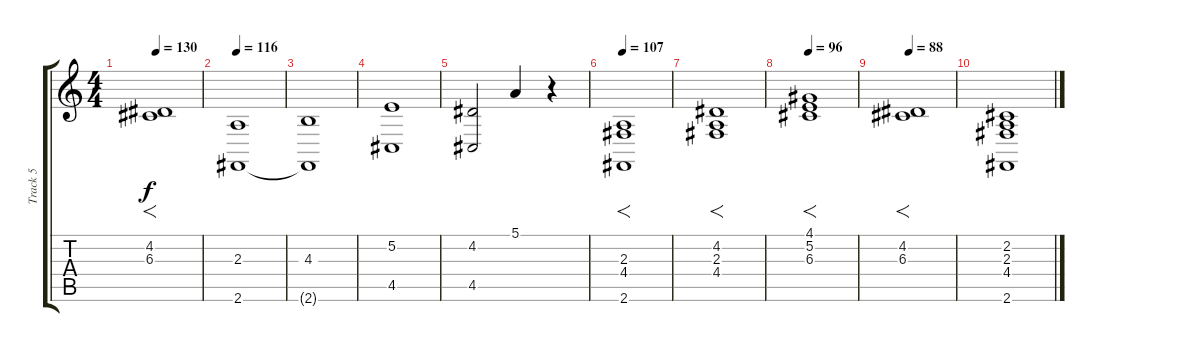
\track ("Track 5" "Track 5") {instrument synthvoice}
\staff {score tabs}
\tuning (E4 B3 G3 D3 A2 E2) {hide}
\ts (4 4)
\tempo 130
\clef g2
\ks c
(4.2 6.3).1{f dy f} |
\tempo 116
(2.3 2.6).1 |
(4.3 2.6{t}).1 |
(5.2 4.5).1 |
(4.2 4.5).2 5.1.4 r.4 |
\tempo 107
(2.3 4.4 2.6).1{f} |
(4.2 2.3 4.4).1{f} |
\tempo 96
(4.1 5.2 6.3).1{f} |
\tempo 88
(4.2 6.3).1{f} |
(2.2 2.3 4.4 2.6).1
